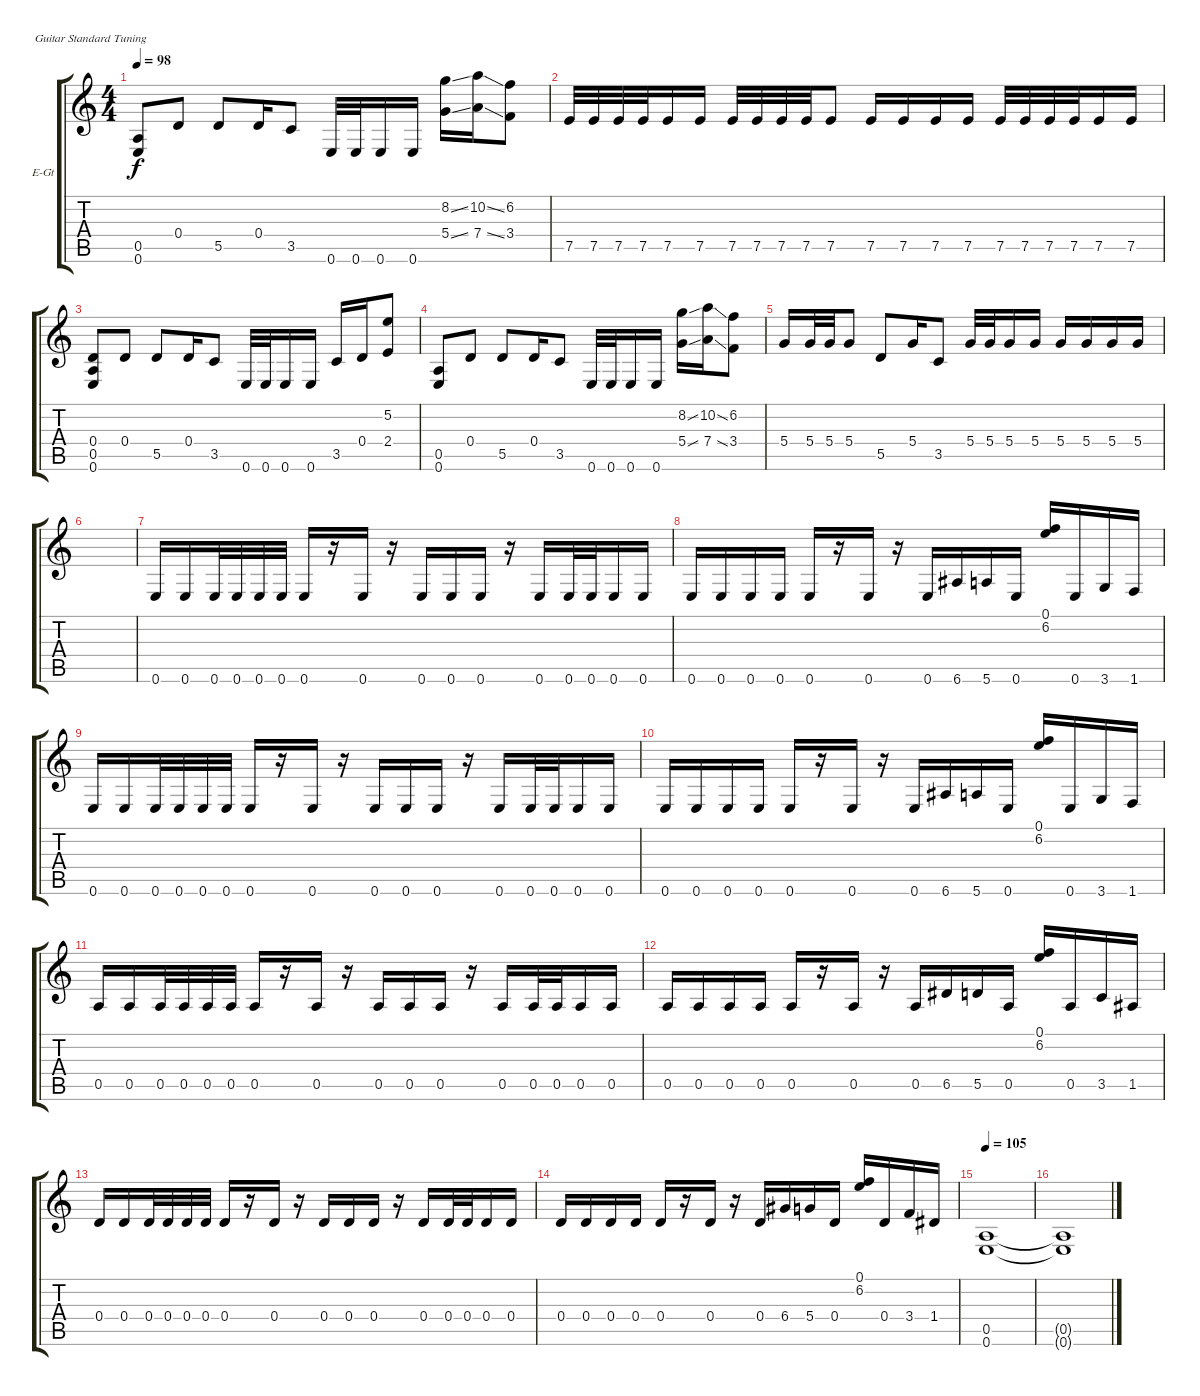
\defaultSystemsLayout 4
\bracketExtendMode groupsimilarinstruments
\firstSystemTrackNameOrientation horizontal
\otherSystemsTrackNameOrientation horizontal
\track ("Distortion 2" "E-Gt") {instrument distortionguitar}
\staff {score tabs}
\tuning (E4 B3 G3 D3 A2 E2)
\ts (4 4)
\tempo 98
\clef g2
\ks c
(0.5 0.6).8{dy f} 0.4.8 5.5.8 0.4.16 3.5.8 0.6.32 0.6.32 0.6.16 0.6.16 (5.4{ss} 8.2{ss}).16 (7.4{ss} 10.2{ss}).16 (3.4 6.2).8 |
7.5.32 7.5.32 7.5.32 7.5.32 7.5.16 7.5.16 7.5.32 7.5.32 7.5.32 7.5.32 7.5.8 7.5.16 7.5.16 7.5.16 7.5.16 7.5.32 7.5.32 7.5.32 7.5.32 7.5.16 7.5.16 |
(0.5 0.4 0.6).8 0.4.8 5.5.8 0.4.16 3.5.8 0.6.32 0.6.32 0.6.16 0.6.16 3.5.16 0.4.16 (2.4 5.2).8 |
(0.5 0.6).8 0.4.8 5.5.8 0.4.16 3.5.8 0.6.32 0.6.32 0.6.16 0.6.16 (5.4{ss} 8.2{ss}).16 (7.4{ss} 10.2{ss}).16 (3.4 6.2).8 |
5.4.16 5.4.32 5.4.32 5.4.8 5.5.8 5.4.16 3.5.8 5.4.32 5.4.32 5.4.16 5.4.16 5.4.16 5.4.16 5.4.16 5.4.16 |
|
0.6.16 0.6.16 0.6.32 0.6.32 0.6.32 0.6.32 0.6.16 r.16 0.6.16 r.16 0.6.16 0.6.16 0.6.16 r.16 0.6.16 0.6.32 0.6.32 0.6.16 0.6.16 |
0.6.16 0.6.16 0.6.16 0.6.16 0.6.16 r.16 0.6.16 r.16 0.6.16 6.6.16 5.6.16 0.6.16 (6.2 0.1).16 0.6.16 3.6.16 1.6.16 |
0.6.16 0.6.16 0.6.32 0.6.32 0.6.32 0.6.32 0.6.16 r.16 0.6.16 r.16 0.6.16 0.6.16 0.6.16 r.16 0.6.16 0.6.32 0.6.32 0.6.16 0.6.16 |
0.6.16 0.6.16 0.6.16 0.6.16 0.6.16 r.16 0.6.16 r.16 0.6.16 6.6.16 5.6.16 0.6.16 (6.2 0.1).16 0.6.16 3.6.16 1.6.16 |
0.5.16 0.5.16 0.5.32 0.5.32 0.5.32 0.5.32 0.5.16 r.16 0.5.16 r.16 0.5.16 0.5.16 0.5.16 r.16 0.5.16 0.5.32 0.5.32 0.5.16 0.5.16 |
0.5.16 0.5.16 0.5.16 0.5.16 0.5.16 r.16 0.5.16 r.16 0.5.16 6.5.16 5.5.16 0.5.16 (6.2 0.1).16 0.5.16 3.5.16 1.5.16 |
0.4.16 0.4.16 0.4.32 0.4.32 0.4.32 0.4.32 0.4.16 r.16 0.4.16 r.16 0.4.16 0.4.16 0.4.16 r.16 0.4.16 0.4.32 0.4.32 0.4.16 0.4.16 |
0.4.16 0.4.16 0.4.16 0.4.16 0.4.16 r.16 0.4.16 r.16 0.4.16 6.4.16 5.4.16 0.4.16 (6.2 0.1).16 0.4.16 3.4.16 1.4.16 |
\tempo (105 0.00625)
(0.5 0.6).1 |
(0.5{t} 0.6{t}).1
